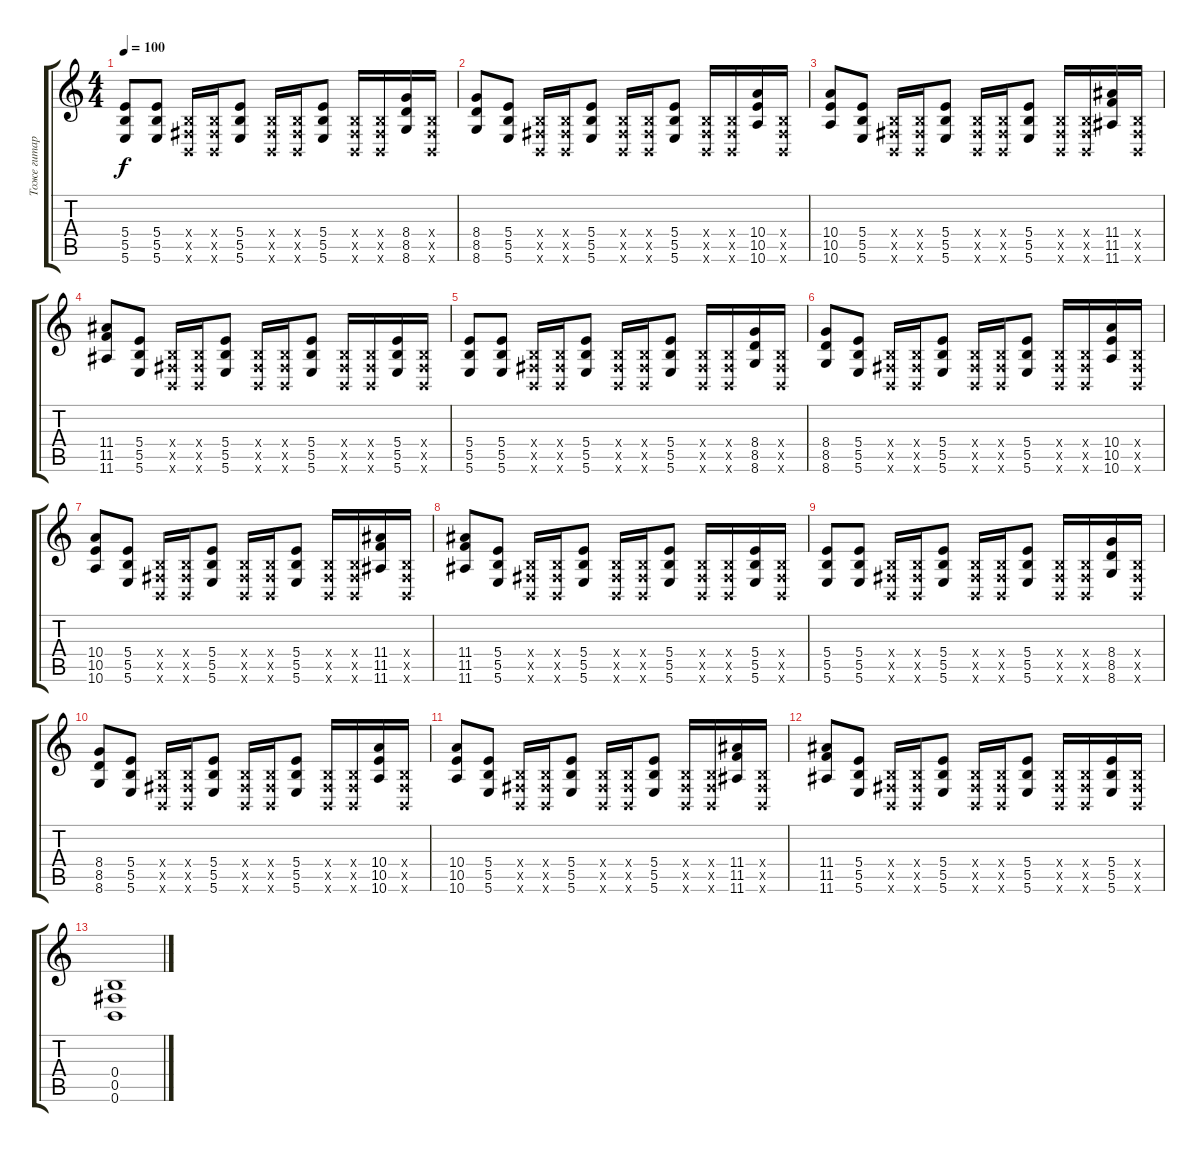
\track ("Тоже гитара" "Тоже гитар") {instrument overdrivenguitar}
\staff {score tabs}
\tuning (Db4 Ab3 E3 B2 Gb2 B1) {hide}
\ts (4 4)
\tempo 100
\clef g2
\ks c
(5.4 5.5 5.6).8{dy f} (5.4 5.5 5.6).8 (0.4{x} 0.5{x} 0.6{x}).16 (0.4{x} 0.5{x} 0.6{x}).16 (5.4 5.5 5.6).8 (0.4{x} 0.5{x} 0.6{x}).16 (0.4{x} 0.5{x} 0.6{x}).16 (5.4 5.5 5.6).8 (0.4{x} 0.5{x} 0.6{x}).16 (0.4{x} 0.5{x} 0.6{x}).16 (8.4 8.5 8.6).16 (0.4{x} 0.5{x} 0.6{x}).16 |
(8.4 8.5 8.6).8 (5.4 5.5 5.6).8 (0.4{x} 0.5{x} 0.6{x}).16 (0.4{x} 0.5{x} 0.6{x}).16 (5.4 5.5 5.6).8 (0.4{x} 0.5{x} 0.6{x}).16 (0.4{x} 0.5{x} 0.6{x}).16 (5.4 5.5 5.6).8 (0.4{x} 0.5{x} 0.6{x}).16 (0.4{x} 0.5{x} 0.6{x}).16 (10.4 10.5 10.6).16 (0.4{x} 0.5{x} 0.6{x}).16 |
(10.4 10.5 10.6).8 (5.4 5.5 5.6).8 (0.4{x} 0.5{x} 0.6{x}).16 (0.4{x} 0.5{x} 0.6{x}).16 (5.4 5.5 5.6).8 (0.4{x} 0.5{x} 0.6{x}).16 (0.4{x} 0.5{x} 0.6{x}).16 (5.4 5.5 5.6).8 (0.4{x} 0.5{x} 0.6{x}).16 (0.4{x} 0.5{x} 0.6{x}).16 (11.4 11.5 11.6).16 (0.4{x} 0.5{x} 0.6{x}).16 |
(11.4 11.5 11.6).8 (5.4 5.5 5.6).8 (0.4{x} 0.5{x} 0.6{x}).16 (0.4{x} 0.5{x} 0.6{x}).16 (5.4 5.5 5.6).8 (0.4{x} 0.5{x} 0.6{x}).16 (0.4{x} 0.5{x} 0.6{x}).16 (5.4 5.5 5.6).8 (0.4{x} 0.5{x} 0.6{x}).16 (0.4{x} 0.5{x} 0.6{x}).16 (5.4 5.5 5.6).16 (0.4{x} 0.5{x} 0.6{x}).16 |
(5.4 5.5 5.6).8 (5.4 5.5 5.6).8 (0.4{x} 0.5{x} 0.6{x}).16 (0.4{x} 0.5{x} 0.6{x}).16 (5.4 5.5 5.6).8 (0.4{x} 0.5{x} 0.6{x}).16 (0.4{x} 0.5{x} 0.6{x}).16 (5.4 5.5 5.6).8 (0.4{x} 0.5{x} 0.6{x}).16 (0.4{x} 0.5{x} 0.6{x}).16 (8.4 8.5 8.6).16 (0.4{x} 0.5{x} 0.6{x}).16 |
(8.4 8.5 8.6).8 (5.4 5.5 5.6).8 (0.4{x} 0.5{x} 0.6{x}).16 (0.4{x} 0.5{x} 0.6{x}).16 (5.4 5.5 5.6).8 (0.4{x} 0.5{x} 0.6{x}).16 (0.4{x} 0.5{x} 0.6{x}).16 (5.4 5.5 5.6).8 (0.4{x} 0.5{x} 0.6{x}).16 (0.4{x} 0.5{x} 0.6{x}).16 (10.4 10.5 10.6).16 (0.4{x} 0.5{x} 0.6{x}).16 |
(10.4 10.5 10.6).8 (5.4 5.5 5.6).8 (0.4{x} 0.5{x} 0.6{x}).16 (0.4{x} 0.5{x} 0.6{x}).16 (5.4 5.5 5.6).8 (0.4{x} 0.5{x} 0.6{x}).16 (0.4{x} 0.5{x} 0.6{x}).16 (5.4 5.5 5.6).8 (0.4{x} 0.5{x} 0.6{x}).16 (0.4{x} 0.5{x} 0.6{x}).16 (11.4 11.5 11.6).16 (0.4{x} 0.5{x} 0.6{x}).16 |
(11.4 11.5 11.6).8 (5.4 5.5 5.6).8 (0.4{x} 0.5{x} 0.6{x}).16 (0.4{x} 0.5{x} 0.6{x}).16 (5.4 5.5 5.6).8 (0.4{x} 0.5{x} 0.6{x}).16 (0.4{x} 0.5{x} 0.6{x}).16 (5.4 5.5 5.6).8 (0.4{x} 0.5{x} 0.6{x}).16 (0.4{x} 0.5{x} 0.6{x}).16 (5.4 5.5 5.6).16 (0.4{x} 0.5{x} 0.6{x}).16 |
(5.4 5.5 5.6).8 (5.4 5.5 5.6).8 (0.4{x} 0.5{x} 0.6{x}).16 (0.4{x} 0.5{x} 0.6{x}).16 (5.4 5.5 5.6).8 (0.4{x} 0.5{x} 0.6{x}).16 (0.4{x} 0.5{x} 0.6{x}).16 (5.4 5.5 5.6).8 (0.4{x} 0.5{x} 0.6{x}).16 (0.4{x} 0.5{x} 0.6{x}).16 (8.4 8.5 8.6).16 (0.4{x} 0.5{x} 0.6{x}).16 |
(8.4 8.5 8.6).8 (5.4 5.5 5.6).8 (0.4{x} 0.5{x} 0.6{x}).16 (0.4{x} 0.5{x} 0.6{x}).16 (5.4 5.5 5.6).8 (0.4{x} 0.5{x} 0.6{x}).16 (0.4{x} 0.5{x} 0.6{x}).16 (5.4 5.5 5.6).8 (0.4{x} 0.5{x} 0.6{x}).16 (0.4{x} 0.5{x} 0.6{x}).16 (10.4 10.5 10.6).16 (0.4{x} 0.5{x} 0.6{x}).16 |
(10.4 10.5 10.6).8 (5.4 5.5 5.6).8 (0.4{x} 0.5{x} 0.6{x}).16 (0.4{x} 0.5{x} 0.6{x}).16 (5.4 5.5 5.6).8 (0.4{x} 0.5{x} 0.6{x}).16 (0.4{x} 0.5{x} 0.6{x}).16 (5.4 5.5 5.6).8 (0.4{x} 0.5{x} 0.6{x}).16 (0.4{x} 0.5{x} 0.6{x}).16 (11.4 11.5 11.6).16 (0.4{x} 0.5{x} 0.6{x}).16 |
(11.4 11.5 11.6).8 (5.4 5.5 5.6).8 (0.4{x} 0.5{x} 0.6{x}).16 (0.4{x} 0.5{x} 0.6{x}).16 (5.4 5.5 5.6).8 (0.4{x} 0.5{x} 0.6{x}).16 (0.4{x} 0.5{x} 0.6{x}).16 (5.4 5.5 5.6).8 (0.4{x} 0.5{x} 0.6{x}).16 (0.4{x} 0.5{x} 0.6{x}).16 (5.4 5.5 5.6).16 (0.4{x} 0.5{x} 0.6{x}).16 |
(0.4 0.5 0.6).1
